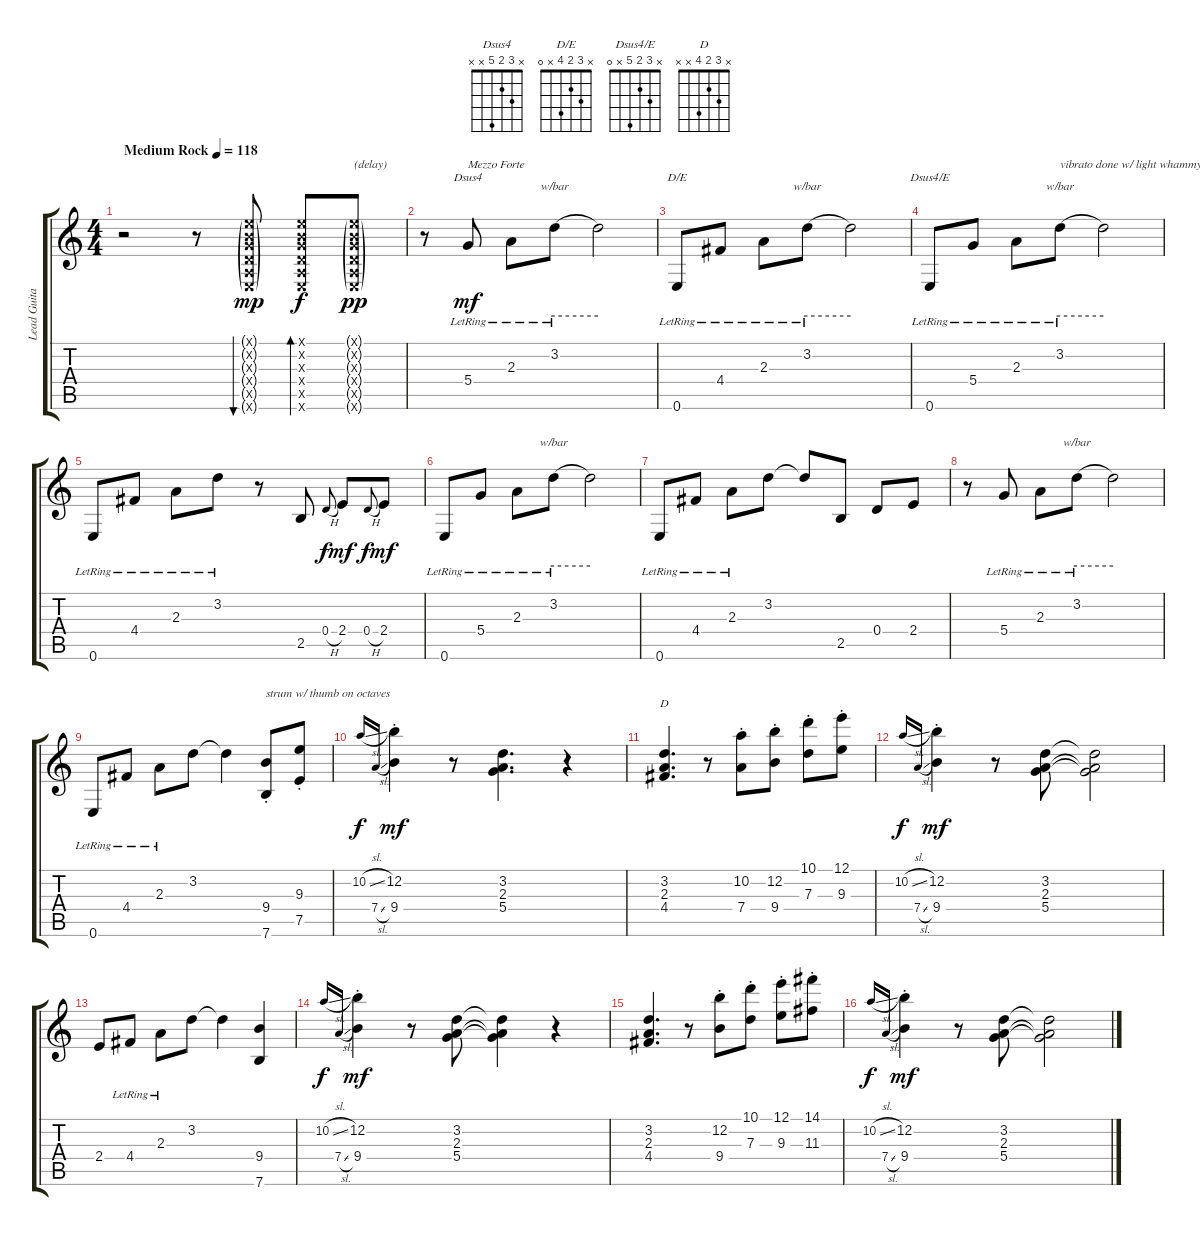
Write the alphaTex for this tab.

\track ("Lead Guitar" "Lead Guita") {instrument electricguitarclean}
\staff {score tabs}
\tuning (E4 B3 G3 D3 A2 E2) {hide}
\chord ("Dsus4" x 3 2 5 x x)
\chord ("D/E" x 3 2 4 x 0)
\chord ("Dsus4/E" x 3 2 5 x 0)
\chord ("D" x 3 2 4 x x)
\ts (4 4)
\tempo (118 "Medium Rock")
\clef g2
\ks c
r.2{dy mp instrument electricguitarclean} r.8 (0.1{g x} 0.2{g x} 0.3{g x} 0.4{g x} 0.5{g x} 0.6{g x}).8{bu 60} (0.1{x} 0.2{x} 0.3{x} 0.4{x} 0.5{x} 0.6{x}).8{bd 60 dy f} (0.1{g x} 0.2{g x} 0.3{g x} 0.4{g x} 0.5{g x} 0.6{g x}).8{txt "(delay)" dy pp} |
r.8 5.4{lr}.8{ch "Dsus4" txt "Mezzo Forte" dy mf} 2.3{lr}.8 3.2{lr}.8{tbe (hold default 0 0 60 0)} 3.2{t}.2 |
0.6{lr}.8{ch "D/E"} 4.4{lr}.8 2.3{lr}.8 3.2{lr}.8{tbe (hold default 0 0 60 0)} 3.2{t}.2 |
0.6{lr}.8{ch "Dsus4/E"} 5.4{lr}.8 2.3{lr}.8 3.2{lr}.8{tbe (hold default 0 0 60 0) txt "vibrato done w/ light whammy"} 3.2{t}.2 |
0.6{lr}.8 4.4{lr}.8 2.3{lr}.8 3.2{lr}.8 r.8 2.5.8 0.4{h}.8{gr onbeat dy f} 2.4.8{dy mf} 0.4{h}.8{gr onbeat dy f} 2.4.8{dy mf} |
0.6{lr}.8 5.4{lr}.8 2.3{lr}.8 3.2{lr}.8{tbe (hold default 0 0 60 0)} 3.2{t}.2 |
0.6{lr}.8 4.4{lr}.8 2.3{lr}.8 3.2.8 3.2{t}.8 2.5.8 0.4.8 2.4.8 |
r.8 5.4{lr}.8 2.3{lr}.8 3.2{lr}.8{tbe (hold default 0 0 60 0)} 3.2{t}.2 |
0.6{lr}.8 4.4{lr}.8 2.3{lr}.8 3.2.8 3.2{t}.4 (9.4{st} 7.6{st}).8{txt "strum w/ thumb on octaves"} (9.3{st} 7.5{st}).8 |
10.2{sl}.16{gr onbeat dy f} 7.4{sl}.16{gr onbeat} (12.2{st} 9.4{st}).4{dy mf} r.8 (3.2 2.3 5.4).4{d} r.4 |
(3.2 2.3 4.4).4{d ch "D"} r.8 (10.2{st} 7.4{st}).8 (12.2{st} 9.4{st}).8 (10.1{st} 7.3{st}).8 (12.1{st} 9.3{st}).8 |
10.2{sl}.16{gr onbeat dy f} 7.4{sl}.16{gr onbeat} (12.2{st} 9.4{st}).4{dy mf} r.8 (3.2 2.3 5.4).8 (3.2{t} 2.3{t} 5.4{t}).2 |
2.4.8 4.4{lr}.8 2.3{lr}.8 3.2.8 3.2{t}.4 (9.4 7.6).4 |
10.2{sl}.16{gr onbeat dy f} 7.4{sl}.16{gr onbeat} (12.2{st} 9.4{st}).4{dy mf} r.8 (3.2 2.3 5.4).8 (3.2{t} 2.3{t} 5.4{t}).4 r.4 |
(3.2 2.3 4.4).4{d} r.8 (12.2{st} 9.4{st}).8 (10.1{st} 7.3{st}).8 (12.1{st} 9.3{st}).8 (14.1{st} 11.3{st}).8 |
10.2{sl}.16{gr onbeat dy f} 7.4{sl}.16{gr onbeat} (12.2{st} 9.4{st}).4{dy mf} r.8 (3.2 2.3 5.4).8 (3.2{t} 2.3{t} 5.4{t}).2
